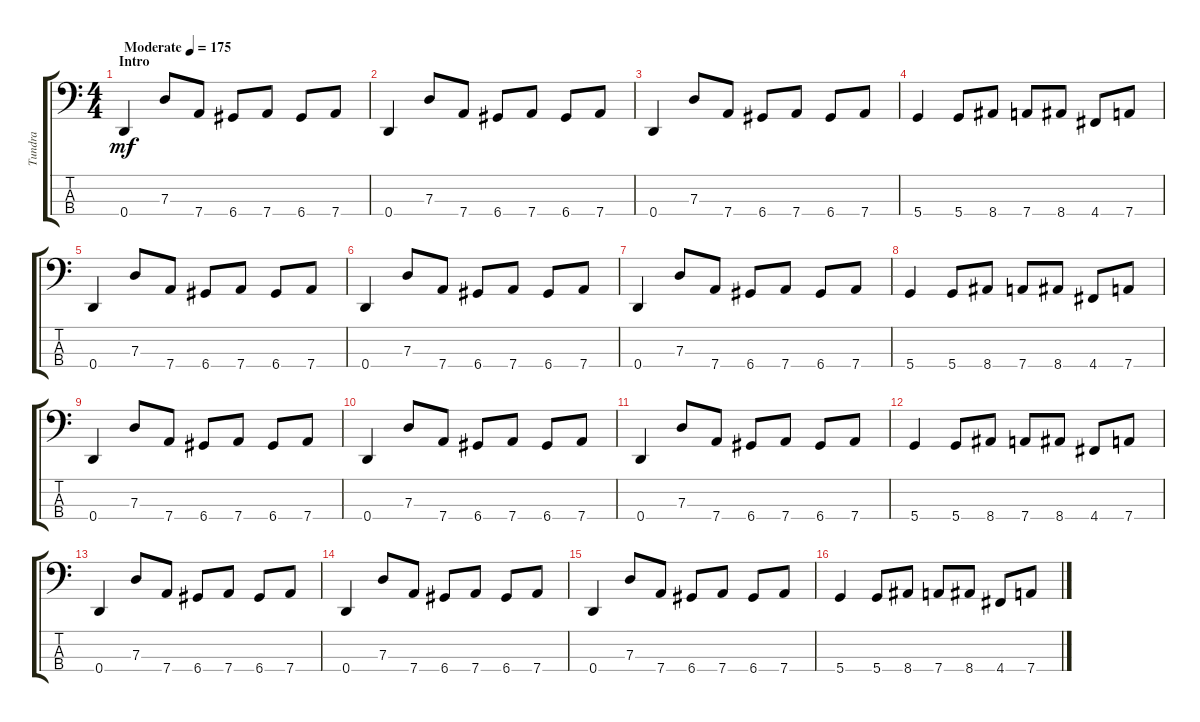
\track ("Tundra" "Tundra") {instrument electricbasspick}
\staff {score tabs}
\tuning (F2 C2 G1 D1) {hide}
\ts (4 4)
\section ("" "Intro")
\tempo (175 "Moderate")
\clef f4
\ks c
0.4.4{dy mf instrument electricbasspick} 7.3.8 7.4.8 6.4.8 7.4.8 6.4.8 7.4.8 |
0.4.4 7.3.8 7.4.8 6.4.8 7.4.8 6.4.8 7.4.8 |
0.4.4 7.3.8 7.4.8 6.4.8 7.4.8 6.4.8 7.4.8 |
5.4.4 5.4.8 8.4.8 7.4.8 8.4.8 4.4.8 7.4.8 |
0.4.4 7.3.8 7.4.8 6.4.8 7.4.8 6.4.8 7.4.8 |
0.4.4 7.3.8 7.4.8 6.4.8 7.4.8 6.4.8 7.4.8 |
0.4.4 7.3.8 7.4.8 6.4.8 7.4.8 6.4.8 7.4.8 |
5.4.4 5.4.8 8.4.8 7.4.8 8.4.8 4.4.8 7.4.8 |
0.4.4 7.3.8 7.4.8 6.4.8 7.4.8 6.4.8 7.4.8 |
0.4.4 7.3.8 7.4.8 6.4.8 7.4.8 6.4.8 7.4.8 |
0.4.4 7.3.8 7.4.8 6.4.8 7.4.8 6.4.8 7.4.8 |
5.4.4 5.4.8 8.4.8 7.4.8 8.4.8 4.4.8 7.4.8 |
0.4.4 7.3.8 7.4.8 6.4.8 7.4.8 6.4.8 7.4.8 |
0.4.4 7.3.8 7.4.8 6.4.8 7.4.8 6.4.8 7.4.8 |
0.4.4 7.3.8 7.4.8 6.4.8 7.4.8 6.4.8 7.4.8 |
5.4.4 5.4.8 8.4.8 7.4.8 8.4.8 4.4.8 7.4.8
